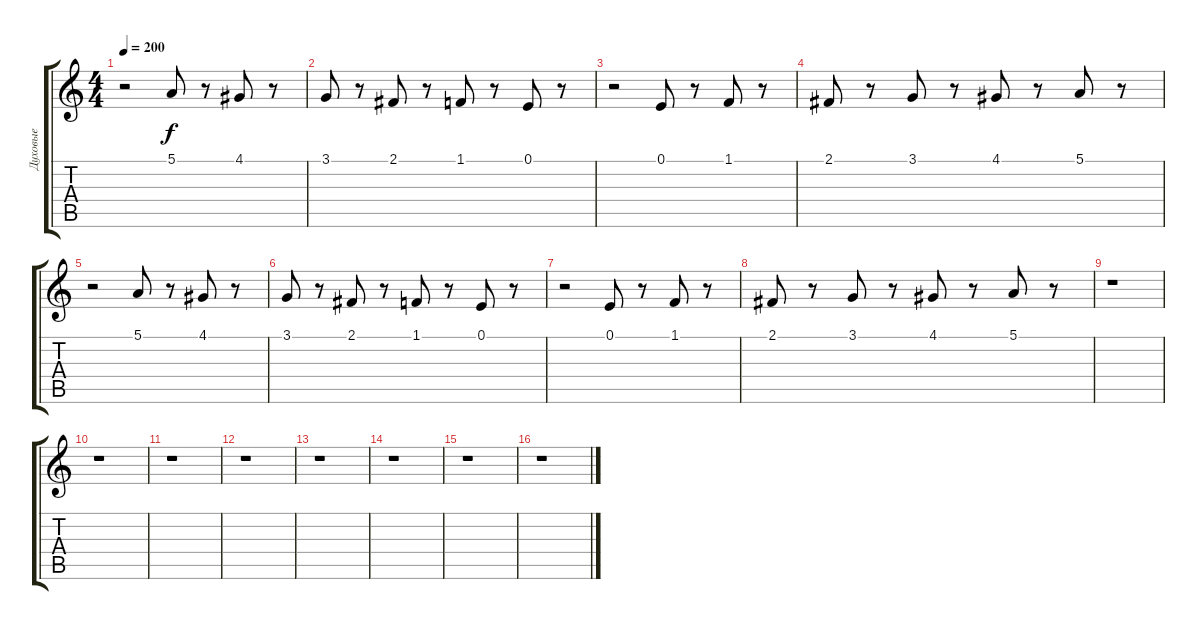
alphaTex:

\track ("Духовые" "Духовые") {instrument brasssection}
\staff {score tabs}
\tuning (E4 B3 G3 D3 A2 E2) {hide}
\ts (4 4)
\tempo 200
\clef g2
\ks c
r.2{dy f} 5.1.8 r.8 4.1.8 r.8 |
3.1.8 r.8 2.1.8 r.8 1.1.8 r.8 0.1.8 r.8 |
r.2 0.1.8 r.8 1.1.8 r.8 |
2.1.8 r.8 3.1.8 r.8 4.1.8 r.8 5.1.8 r.8 |
r.2 5.1.8 r.8 4.1.8 r.8 |
3.1.8 r.8 2.1.8 r.8 1.1.8 r.8 0.1.8 r.8 |
r.2 0.1.8 r.8 1.1.8 r.8 |
2.1.8 r.8 3.1.8 r.8 4.1.8 r.8 5.1.8 r.8 |
r.1 |
r.1 |
r.1 |
r.1 |
r.1 |
r.1 |
r.1 |
r.1
